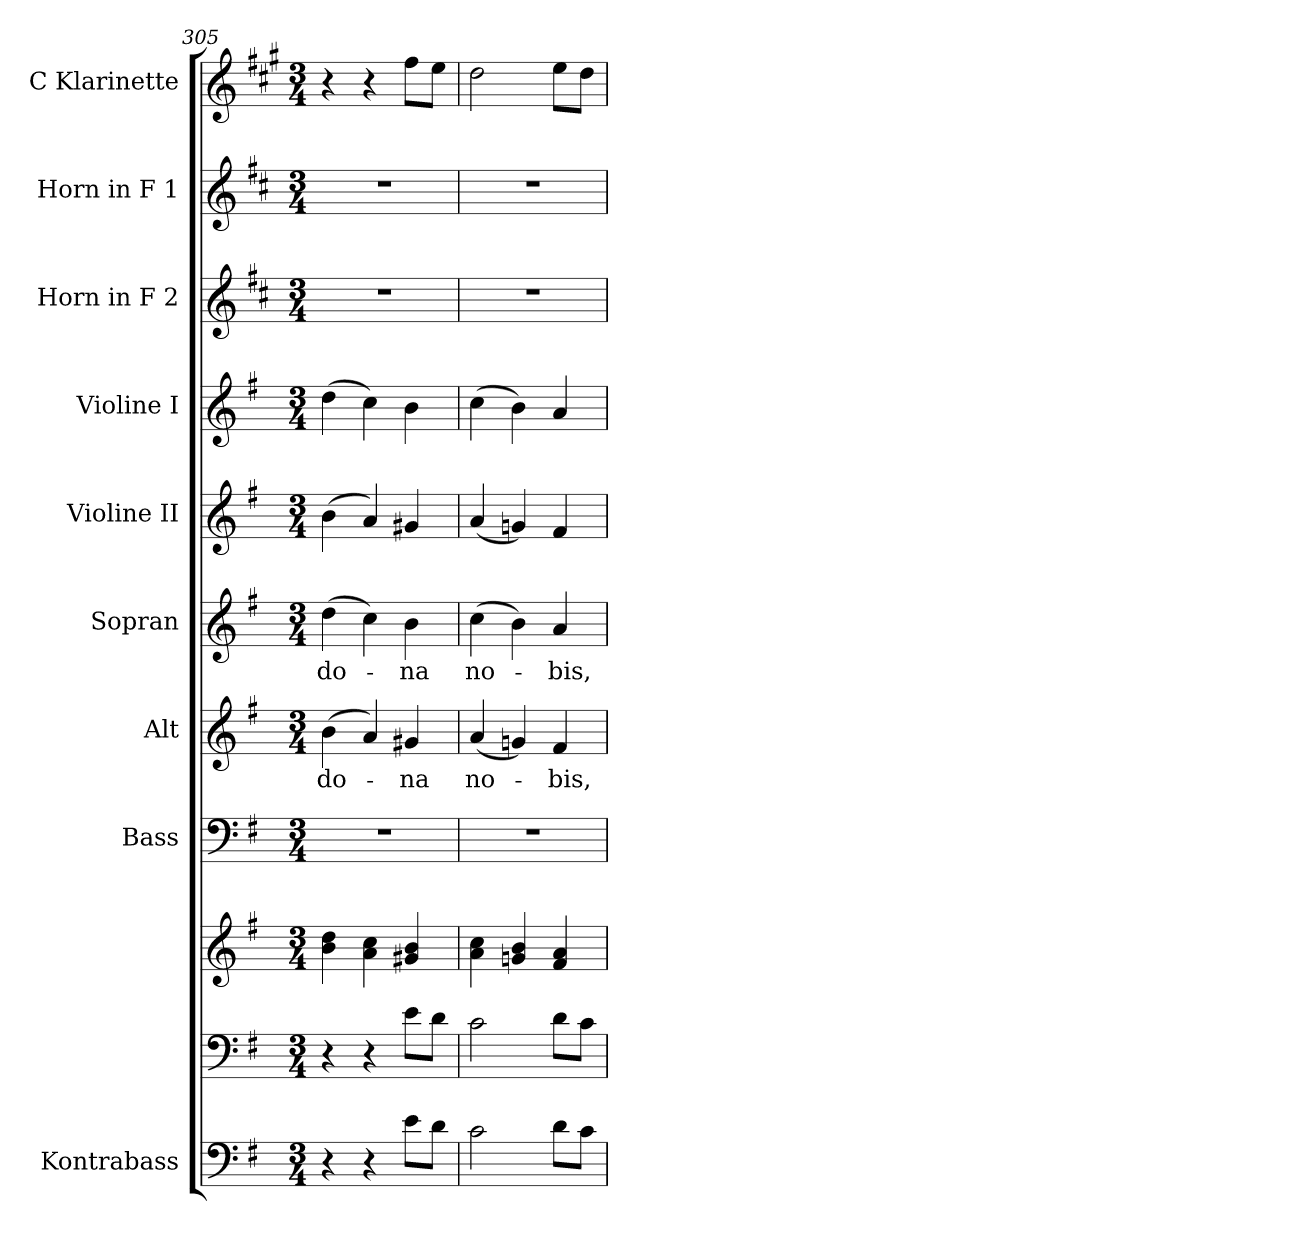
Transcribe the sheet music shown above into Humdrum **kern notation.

**kern	**kern	**kern	**kern	**kern	**text	**kern	**text	**kern	**kern	**kern	**kern	**kern
*part10	*part9	*part9	*part8	*part7	*part7	*part6	*part6	*part5	*part4	*part3	*part2	*part1
*staff11	*staff10	*staff9	*staff8	*staff7	*staff7	*staff6	*staff6	*staff5	*staff4	*staff3	*staff2	*staff1
*I"Kontrabass	*	*	*I"Bass	*I"Alt	*	*I"Sopran	*	*I"Violine II	*I"Violine I	*I"Horn in F 2	*I"Horn in F 1	*I"C Klarinette
*I'Kb.	*	*	*I'B.	*I'A.	*	*I'S.	*	*I'Vl. II	*I'Vl. I	*	*	*I'Kl.
*clefF4	*clefF4	*clefG2	*clefF4	*clefG2	*	*clefG2	*	*clefG2	*clefG2	*clefG2	*clefG2	*clefG2
*ITrd7c12	*	*	*	*	*	*	*	*	*	*ITrd4c7	*ITrd4c7	*ITrd1c2
*k[f#]	*k[f#]	*k[f#]	*k[f#]	*k[f#]	*	*k[f#]	*	*k[f#]	*k[f#]	*k[f#]	*k[f#]	*k[f#]
*G:	*G:	*G:	*G:	*G:	*	*G:	*	*G:	*G:	*G:	*G:	*G:
*M3/4	*M3/4	*M3/4	*M3/4	*M3/4	*	*M3/4	*	*M3/4	*M3/4	*M3/4	*M3/4	*M3/4
=305	=305	=305	=305	=305	=305	=305	=305	=305	=305	=305	=305	=305
!	!	!	!	!	!LO:LY:b	!	!LO:LY:b	!	!	!	!	!
4r	4r	4b\ 4dd\	2.r	(>4b\	do-	(>4dd\	do-	(>4b\	(>4dd\	2.r	2.r	4r
4r	4r	4a\ 4cc\	.	4a/)	.	4cc\)	.	4a/)	4cc\)	.	.	4r
!	!	!	!	!	!LO:LY:b	!	!LO:LY:b	!	!	!	!	!
8E\L	8e\L	4g#X/ 4b/	.	4g#X/	-na	4b\	-na	4g#X/	4b\	.	.	8ee\L
8D\J	8d\J	.	.	.	.	.	.	.	.	.	.	8dd\J
=306	=306	=306	=306	=306	=306	=306	=306	=306	=306	=306	=306	=306
!	!	!	!	!	!LO:LY:b	!	!LO:LY:b	!	!	!	!	!
2C\	2c\	4a\ 4cc\	2.r	(<4a/	no-	(>4cc\	no-	(<4a/	(>4cc\	2.r	2.r	2cc\
.	.	4gn/ 4b/	.	4gn/)	.	4b\)	.	4gn/)	4b\)	.	.	.
!	!	!	!	!	!LO:LY:b	!	!LO:LY:b	!	!	!	!	!
8D\L	8d\L	4f#/ 4a/	.	4f#/	-bis,	4a/	-bis,	4f#/	4a/	.	.	8dd\L
8C\J	8c\J	.	.	.	.	.	.	.	.	.	.	8cc\J
=	=	=	=	=	=	=	=	=	=	=	=	=
*-	*-	*-	*-	*-	*-	*-	*-	*-	*-	*-	*-	*-
